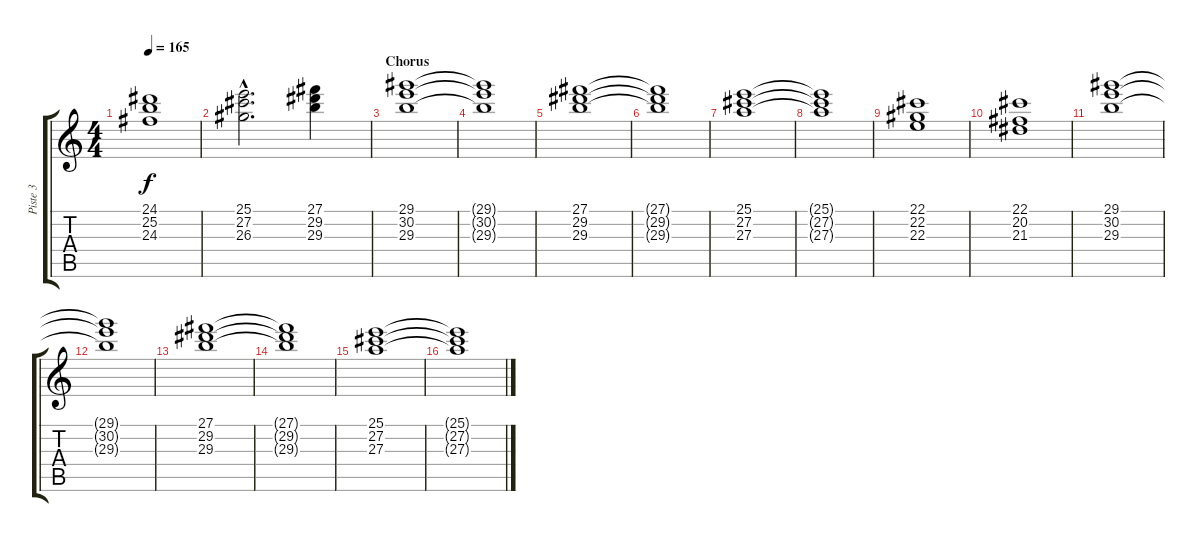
\track ("Piste 3" "Piste 3") {instrument synthstrings1}
\staff {score tabs}
\tuning (Eb4 Bb3 Gb3 Db3 Ab2 Eb2) {hide}
\ts (4 4)
\tempo 165
\clef g2
\ks c
(24.1 25.2 24.3).1{dy f} |
(25.1{hac} 27.2{hac} 26.3{hac}).2{d} (27.1 29.2 29.3).4 |
\section ("" "Chorus")
(29.1 30.2 29.3).1 |
(29.1{t} 30.2{t} 29.3{t}).1 |
(27.1 29.2 29.3).1 |
(27.1{t} 29.2{t} 29.3{t}).1 |
(25.1 27.2 27.3).1 |
(25.1{t} 27.2{t} 27.3{t}).1 |
(22.1 22.2 22.3).1 |
(22.1 20.2 21.3).1 |
(29.1 30.2 29.3).1 |
(29.1{t} 30.2{t} 29.3{t}).1 |
(27.1 29.2 29.3).1 |
(27.1{t} 29.2{t} 29.3{t}).1 |
(25.1 27.2 27.3).1 |
(25.1{t} 27.2{t} 27.3{t}).1
